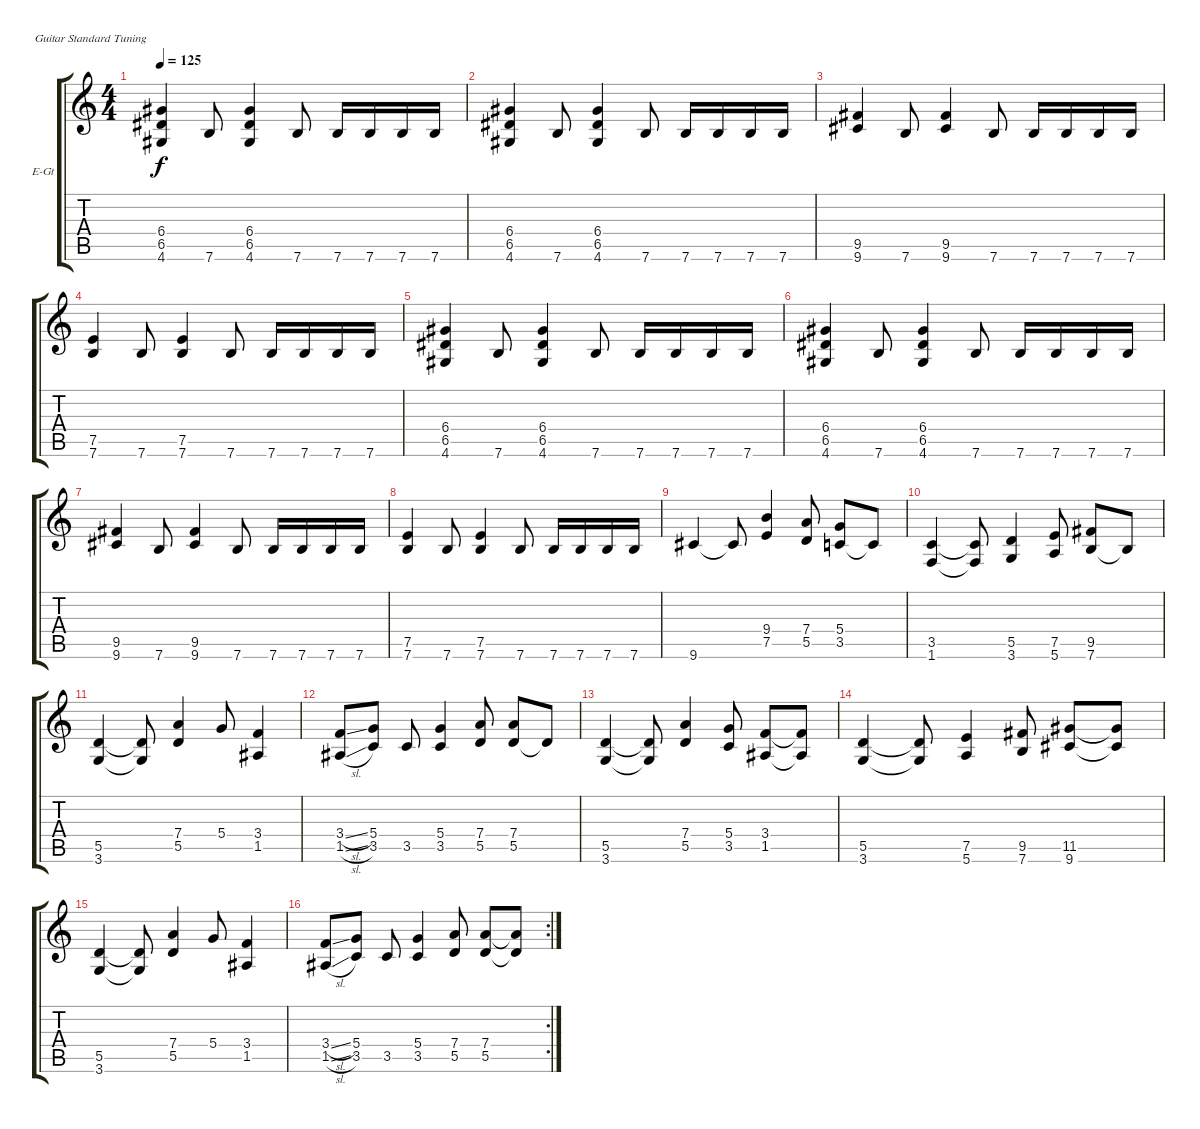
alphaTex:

\defaultSystemsLayout 4
\bracketExtendMode groupsimilarinstruments
\firstSystemTrackNameOrientation horizontal
\otherSystemsTrackNameOrientation horizontal
\track ("Ритм" "E-Gt") {instrument distortionguitar}
\staff {score tabs}
\tuning (E4 B3 G3 D3 A2 E2)
\ts (4 4)
\tempo 125
\clef g2
\ks c
(6.4 6.5 4.6).4{dy f} 7.6.8 (6.4 6.5 4.6).4 7.6.8 7.6.16 7.6.16 7.6.16 7.6.16 |
(6.4 6.5 4.6).4 7.6.8 (6.4 6.5 4.6).4 7.6.8 7.6.16 7.6.16 7.6.16 7.6.16 |
(9.5 9.6).4 7.6.8 (9.5 9.6).4 7.6.8 7.6.16 7.6.16 7.6.16 7.6.16 |
(7.5 7.6).4 7.6.8 (7.5 7.6).4 7.6.8 7.6.16 7.6.16 7.6.16 7.6.16 |
(6.4 6.5 4.6).4 7.6.8 (6.4 6.5 4.6).4 7.6.8 7.6.16 7.6.16 7.6.16 7.6.16 |
(6.4 6.5 4.6).4 7.6.8 (6.4 6.5 4.6).4 7.6.8 7.6.16 7.6.16 7.6.16 7.6.16 |
(9.5 9.6).4 7.6.8 (9.5 9.6).4 7.6.8 7.6.16 7.6.16 7.6.16 7.6.16 |
(7.5 7.6).4 7.6.8 (7.5 7.6).4 7.6.8 7.6.16 7.6.16 7.6.16 7.6.16 |
9.6.4 9.6{t}.8 (7.5 9.4).4 (5.5 7.4).8 (3.5 5.4).8 3.5{t}.8 |
(3.5 1.6).4 (3.5{t} 1.6{t}).8 (5.5 3.6).4 (7.5 5.6).8 (7.6 9.5).8 7.6{t}.8 |
(5.5 3.6).4 (5.5{t} 3.6{t}).8 (7.4 5.5).4 5.4.8 (3.4 1.5).4 |
(3.4{sl} 1.5{sl}).8 (5.4 3.5).8 3.5.8 (5.4 3.5).4 (5.5 7.4).8 (5.5 7.4).8 5.5{t}.8 |
(3.6 5.5).4 (5.5{t} 3.6{t}).8 (5.5 7.4).4 (3.5 5.4).8 (1.5 3.4).8 (3.4{t} 1.5{t}).8 |
(5.5 3.6).4 (5.5{t} 3.6{t}).8 (7.5 5.6).4 (9.5 7.6).8 (11.5 9.6).8 (11.5{t} 9.6{t}).8 |
(5.5 3.6).4 (5.5{t} 3.6{t}).8 (7.4 5.5).4 5.4.8 (3.4 1.5).4 |
\rc 2
(3.4{sl} 1.5{sl}).8 (5.4 3.5).8 3.5.8 (5.4 3.5).4 (7.4 5.5).8 (7.4 5.5).8 (7.4{t} 5.5{t}).8
